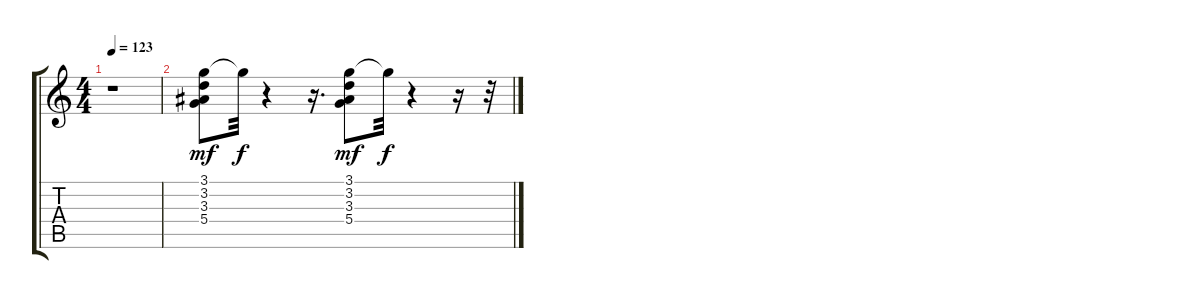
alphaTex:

\track "" {instrument electricguitarjazz}
\staff {score tabs}
\tuning (E4 B3 G3 D3 A2 E2) {hide}
\ts (4 4)
\tempo 123
\clef g2
\ks c
r.1{dy mp} |
(3.1 3.2 3.3 5.4).8{dy mf} 3.1{t}.32{dy f} r.4 r.16{d} (3.1 3.2 3.3 5.4).8{dy mf} 3.1{t}.32{dy f} r.4 r.16 r.32
